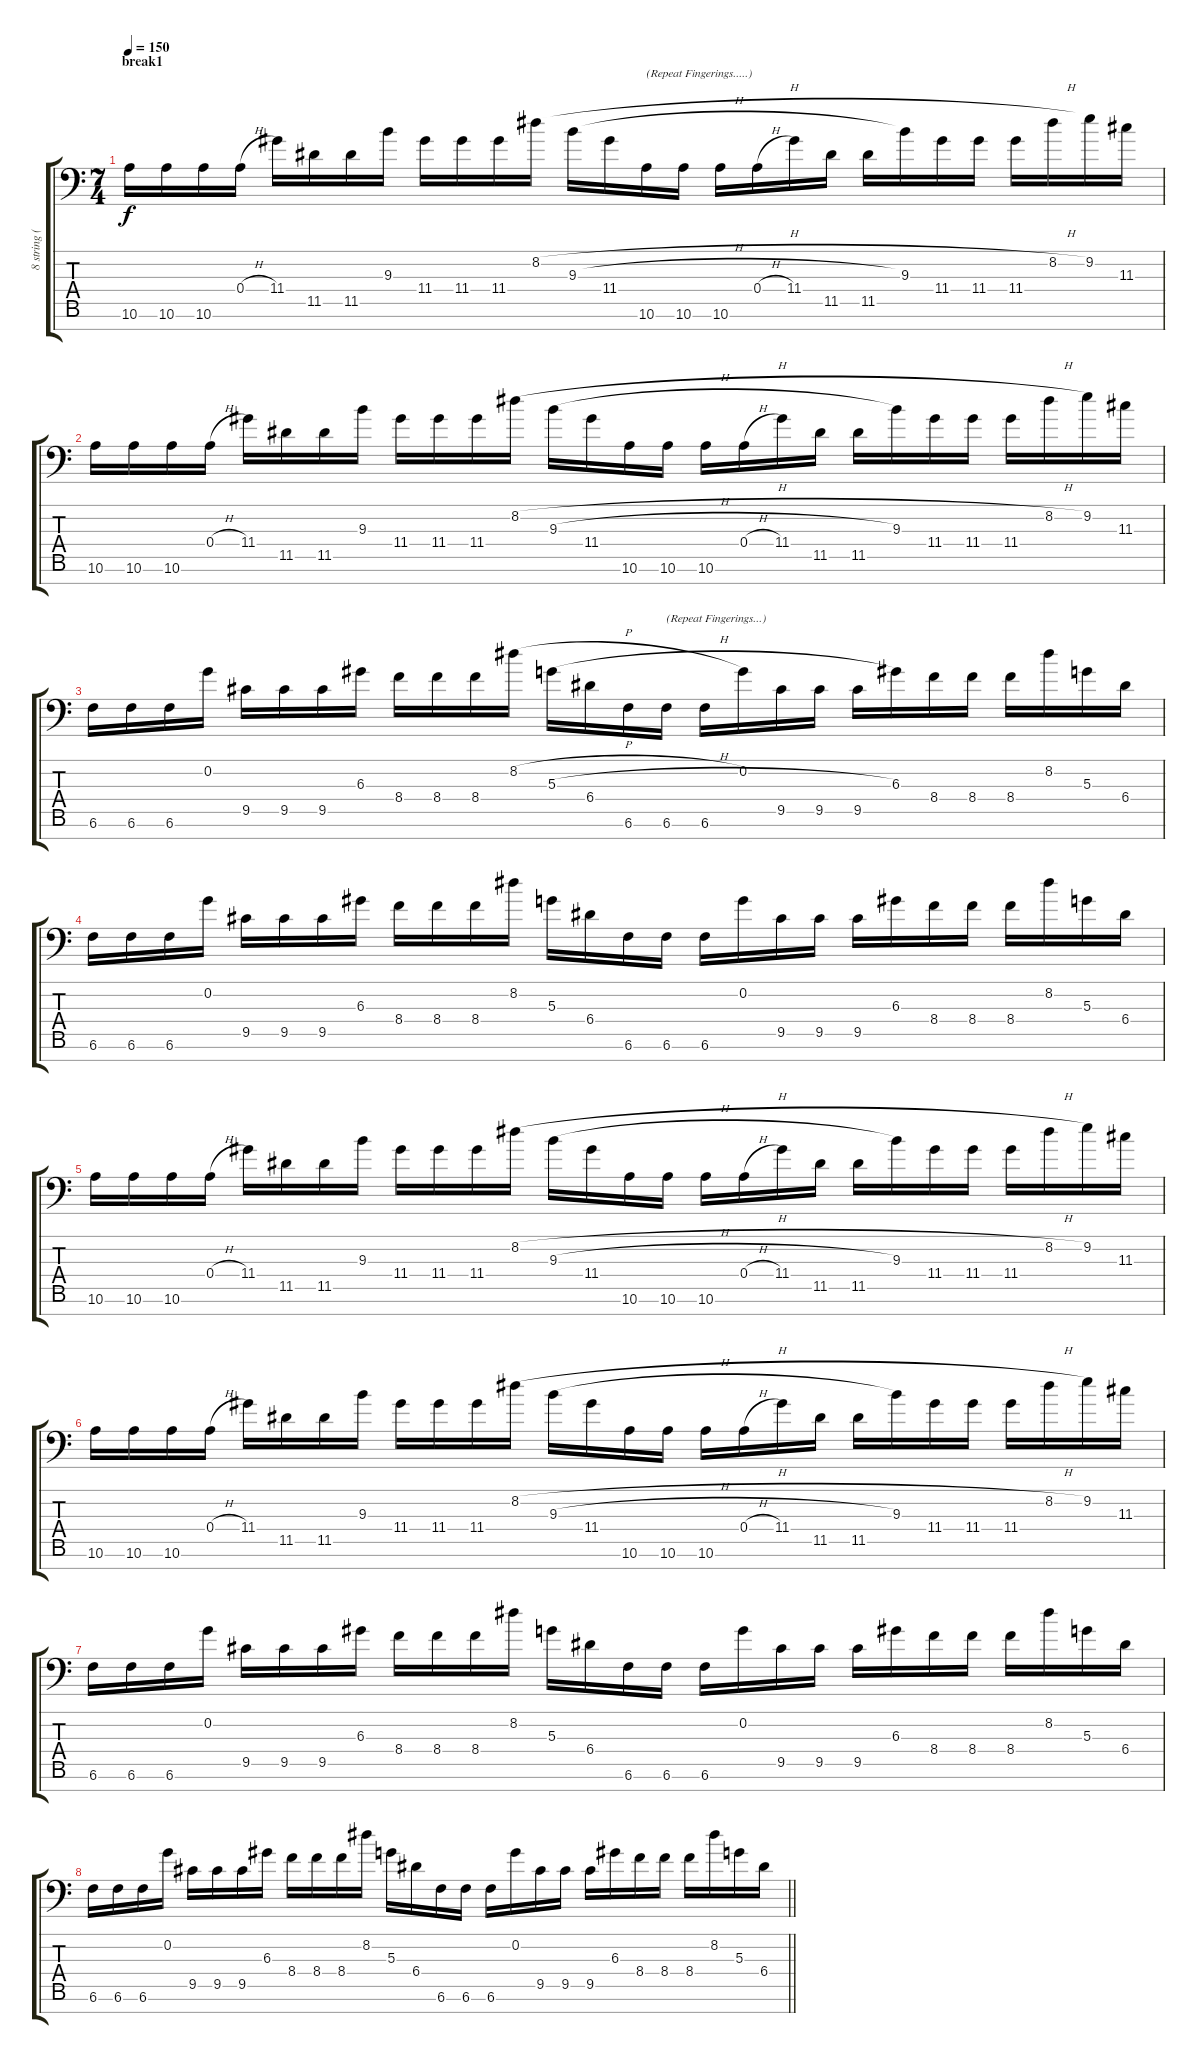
\track ("8 string (low 7)" "8 string (") {instrument overdrivenguitar}
\staff {score tabs}
\tuning (B3 G3 D3 A2 E2 B1 E1) {hide}
\ts (7 4)
\section ("" "break1")
\tempo 150
\clef f4
\ks c
10.6.16{dy f} 10.6.16 10.6.16 0.4{h}.16 11.4.16 11.5.16 11.5.16 9.3.16 11.4.16 11.4.16 11.4.16 8.2{h}.16 9.3{h}.16 11.4.16 10.6.16{txt "(Repeat Fingerings.....)"} 10.6.16 10.6.16 0.4{h}.16 11.4.16 11.5.16 11.5.16 9.3.16 11.4.16 11.4.16 11.4.16 8.2{h}.16 9.2.16 11.3.16 |
10.6.16 10.6.16 10.6.16 0.4{h}.16 11.4.16 11.5.16 11.5.16 9.3.16 11.4.16 11.4.16 11.4.16 8.2{h}.16 9.3{h}.16 11.4.16 10.6.16 10.6.16 10.6.16 0.4{h}.16 11.4.16 11.5.16 11.5.16 9.3.16 11.4.16 11.4.16 11.4.16 8.2{h}.16 9.2.16 11.3.16 |
6.6.16 6.6.16 6.6.16 0.2.16 9.5.16 9.5.16 9.5.16 6.3.16 8.4.16 8.4.16 8.4.16 8.2{h}.16 5.3{h}.16 6.4.16 6.6.16 6.6.16{txt "(Repeat Fingerings...)"} 6.6.16 0.2.16 9.5.16 9.5.16 9.5.16 6.3.16 8.4.16 8.4.16 8.4.16 8.2.16 5.3.16 6.4.16 |
6.6.16 6.6.16 6.6.16 0.2.16 9.5.16 9.5.16 9.5.16 6.3.16 8.4.16 8.4.16 8.4.16 8.2.16 5.3.16 6.4.16 6.6.16 6.6.16 6.6.16 0.2.16 9.5.16 9.5.16 9.5.16 6.3.16 8.4.16 8.4.16 8.4.16 8.2.16 5.3.16 6.4.16 |
10.6.16 10.6.16 10.6.16 0.4{h}.16 11.4.16 11.5.16 11.5.16 9.3.16 11.4.16 11.4.16 11.4.16 8.2{h}.16 9.3{h}.16 11.4.16 10.6.16 10.6.16 10.6.16 0.4{h}.16 11.4.16 11.5.16 11.5.16 9.3.16 11.4.16 11.4.16 11.4.16 8.2{h}.16 9.2.16 11.3.16 |
10.6.16 10.6.16 10.6.16 0.4{h}.16 11.4.16 11.5.16 11.5.16 9.3.16 11.4.16 11.4.16 11.4.16 8.2{h}.16 9.3{h}.16 11.4.16 10.6.16 10.6.16 10.6.16 0.4{h}.16 11.4.16 11.5.16 11.5.16 9.3.16 11.4.16 11.4.16 11.4.16 8.2{h}.16 9.2.16 11.3.16 |
6.6.16 6.6.16 6.6.16 0.2.16 9.5.16 9.5.16 9.5.16 6.3.16 8.4.16 8.4.16 8.4.16 8.2.16 5.3.16 6.4.16 6.6.16 6.6.16 6.6.16 0.2.16 9.5.16 9.5.16 9.5.16 6.3.16 8.4.16 8.4.16 8.4.16 8.2.16 5.3.16 6.4.16 |
\barLineRight lightlight
6.6.16 6.6.16 6.6.16 0.2.16 9.5.16 9.5.16 9.5.16 6.3.16 8.4.16 8.4.16 8.4.16 8.2.16 5.3.16 6.4.16 6.6.16 6.6.16 6.6.16 0.2.16 9.5.16 9.5.16 9.5.16 6.3.16 8.4.16 8.4.16 8.4.16 8.2.16 5.3.16 6.4.16
